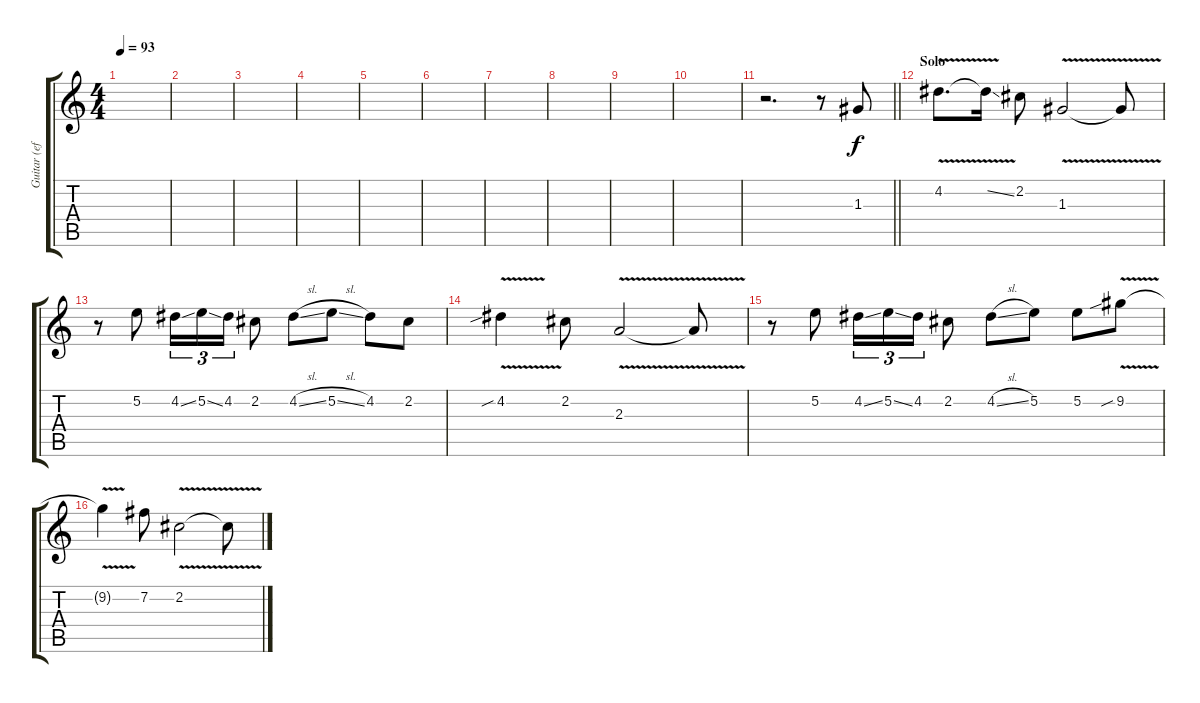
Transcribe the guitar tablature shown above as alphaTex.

\track ("Guitar (effect, solo)" "Guitar (ef") {instrument overdrivenguitar}
\staff {score tabs}
\tuning (E4 B3 G3 D3 A2 E2) {hide}
\ts (4 4)
\tempo 93
\clef g2
\ks c
|
|
|
|
|
|
|
|
|
|
\barLineRight lightlight
r.2{d} r.8 1.3.8 |
\section ("" "Solo")
4.2{v}.8{d} 4.2{ss t}.16 2.2.8 1.3{v}.2 1.3{t}.8 |
r.8 5.2.8 4.2{ss}.16{tu (3 2)} 5.2{ss}.16{tu (3 2)} 4.2.16{tu (3 2)} 2.2.8 4.2{sl}.8 5.2{sl}.8 4.2.8 2.2.8 |
4.2{v sib}.4 2.2.8 2.3{v}.2 2.3{t}.8 |
r.8 5.2.8 4.2{ss}.16{tu (3 2)} 5.2{ss}.16{tu (3 2)} 4.2.16{tu (3 2)} 2.2.8 4.2{sl}.8 5.2.8 5.2.8 9.2{v sib}.8 |
9.2{t}.4 7.2.8 2.2{v}.2 2.2{t}.8
